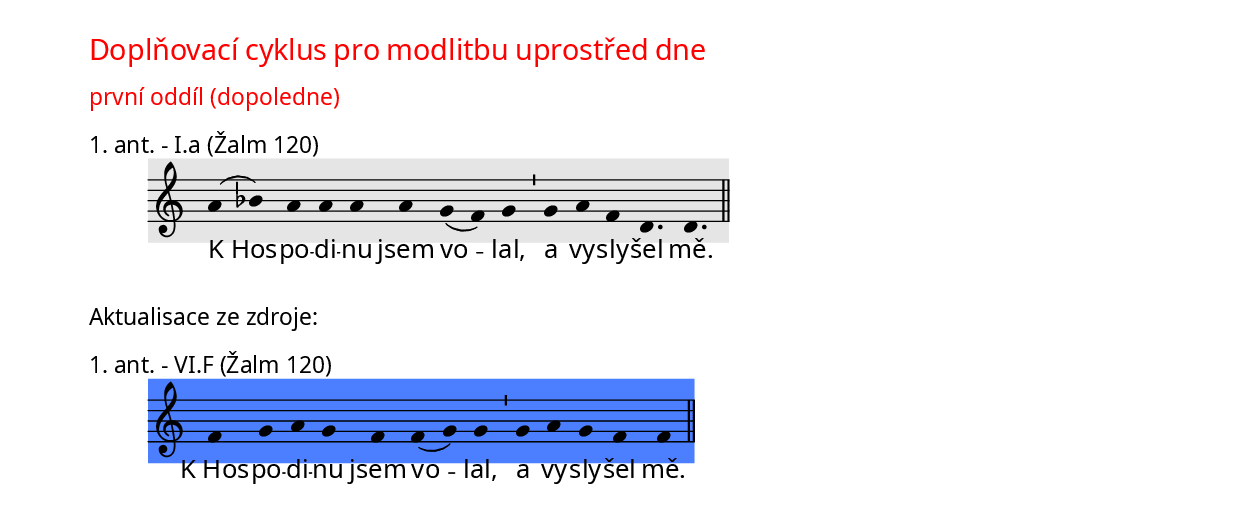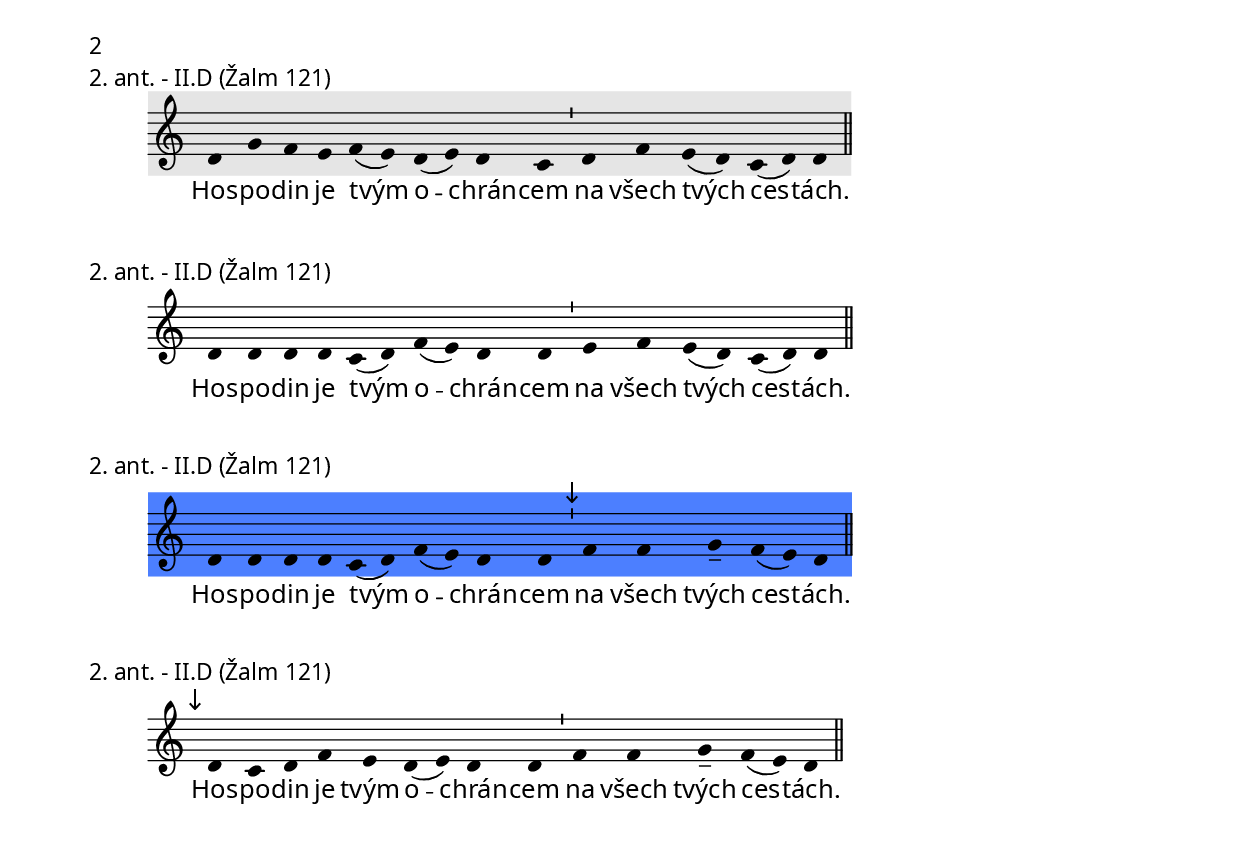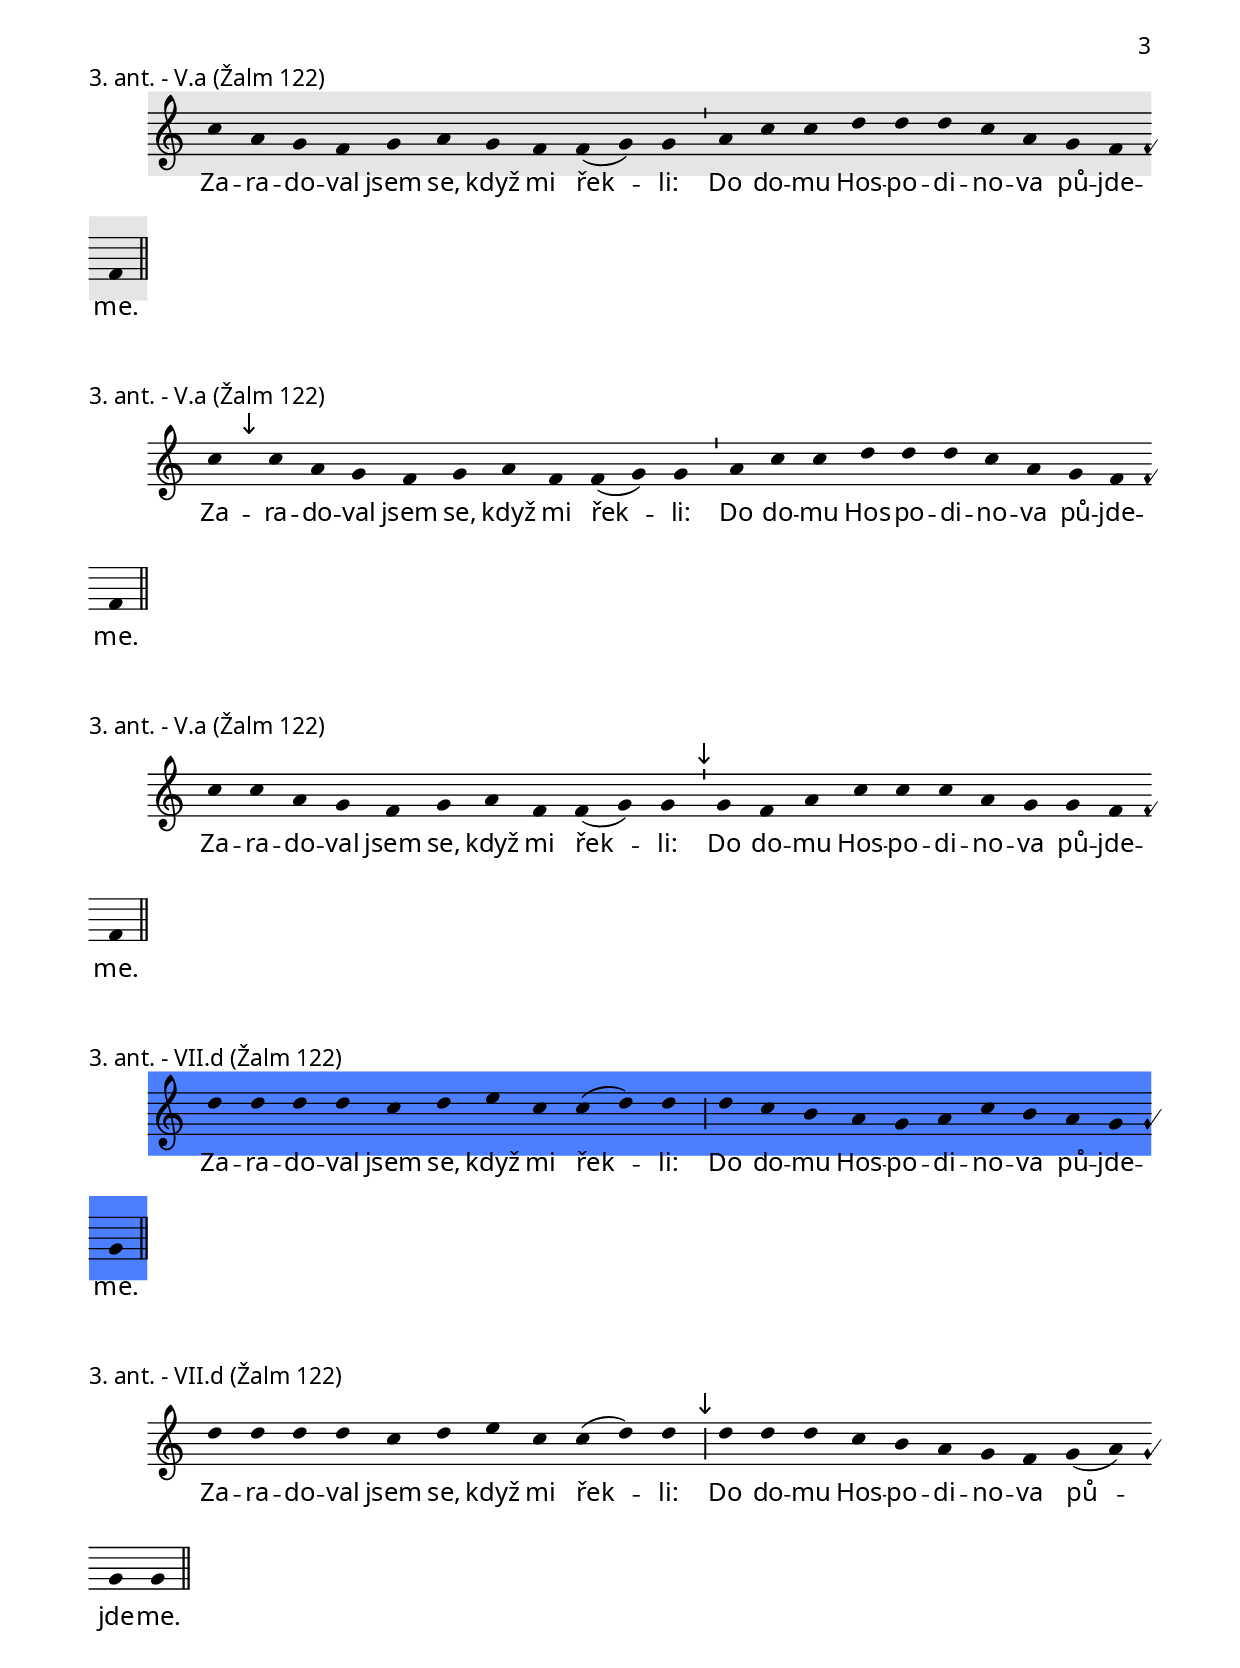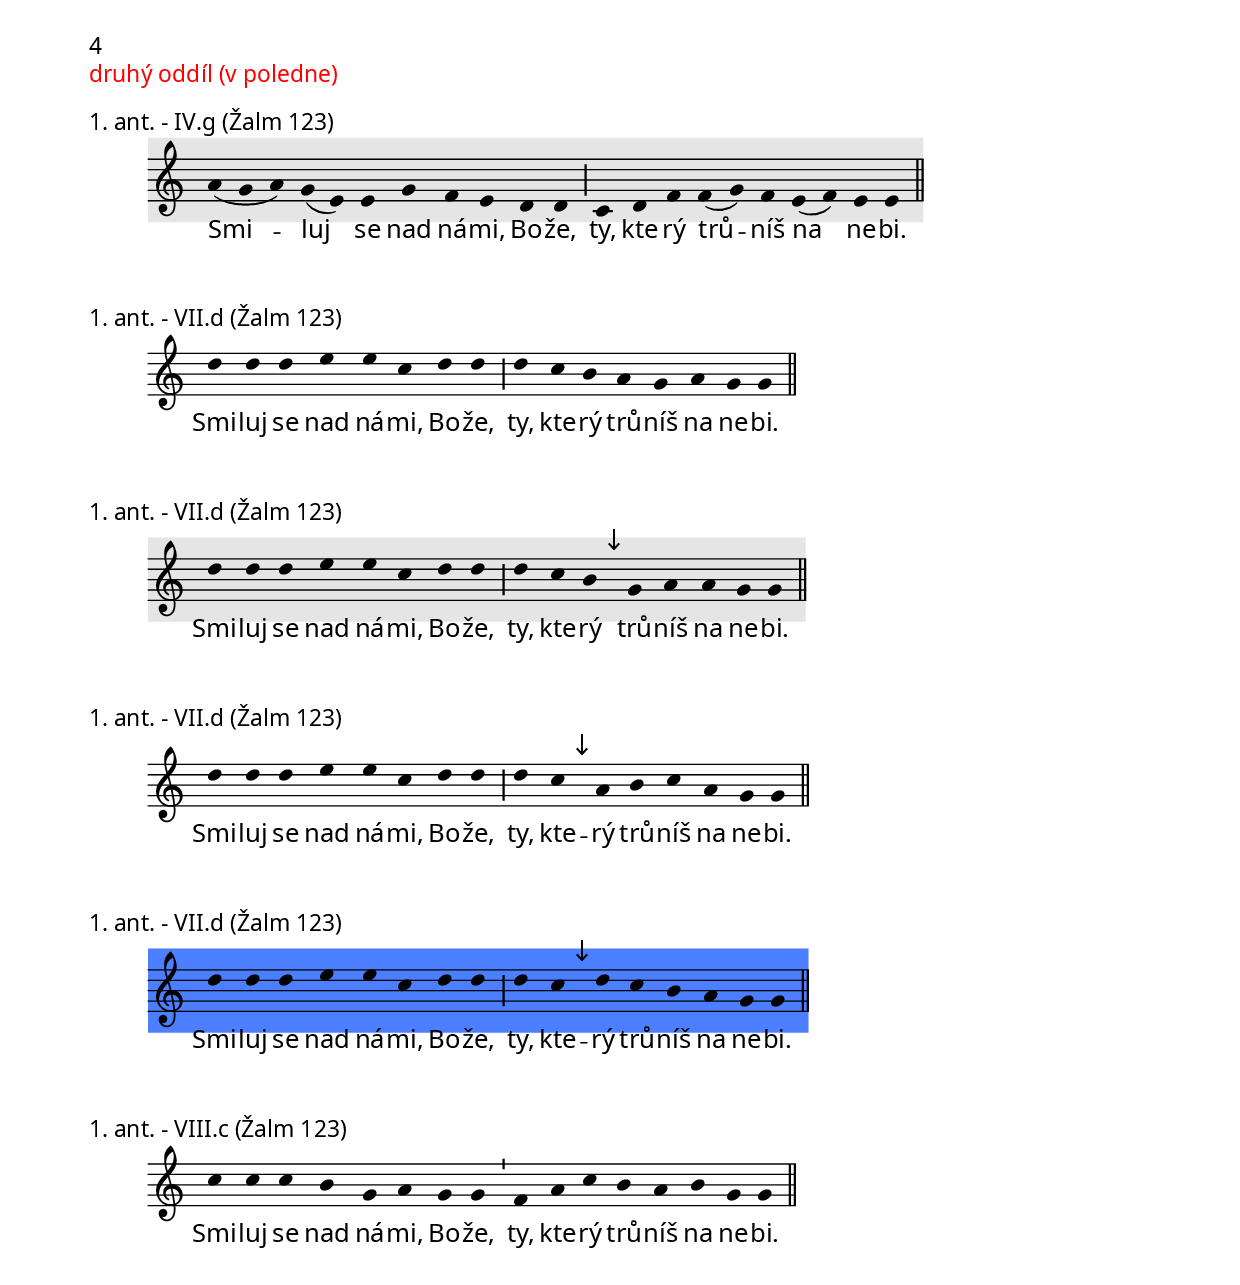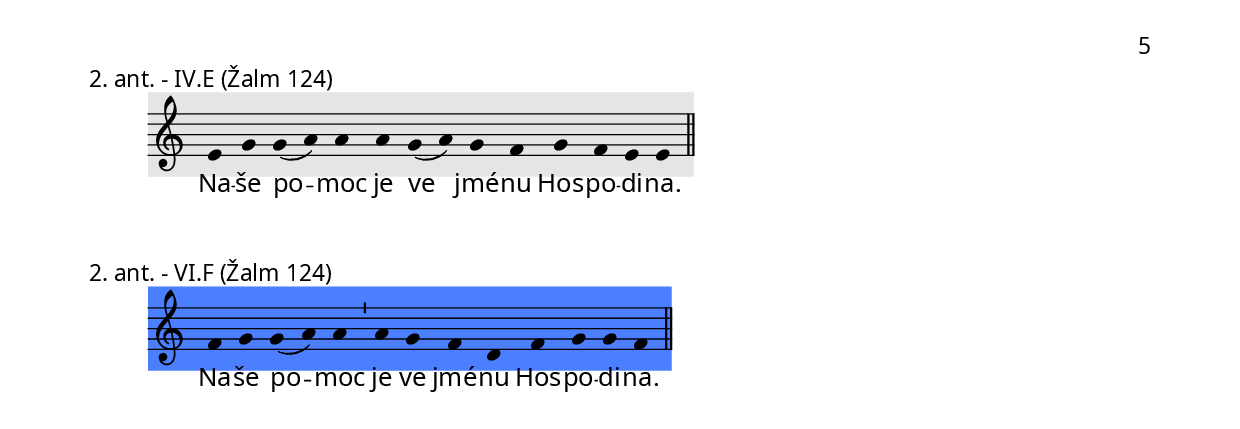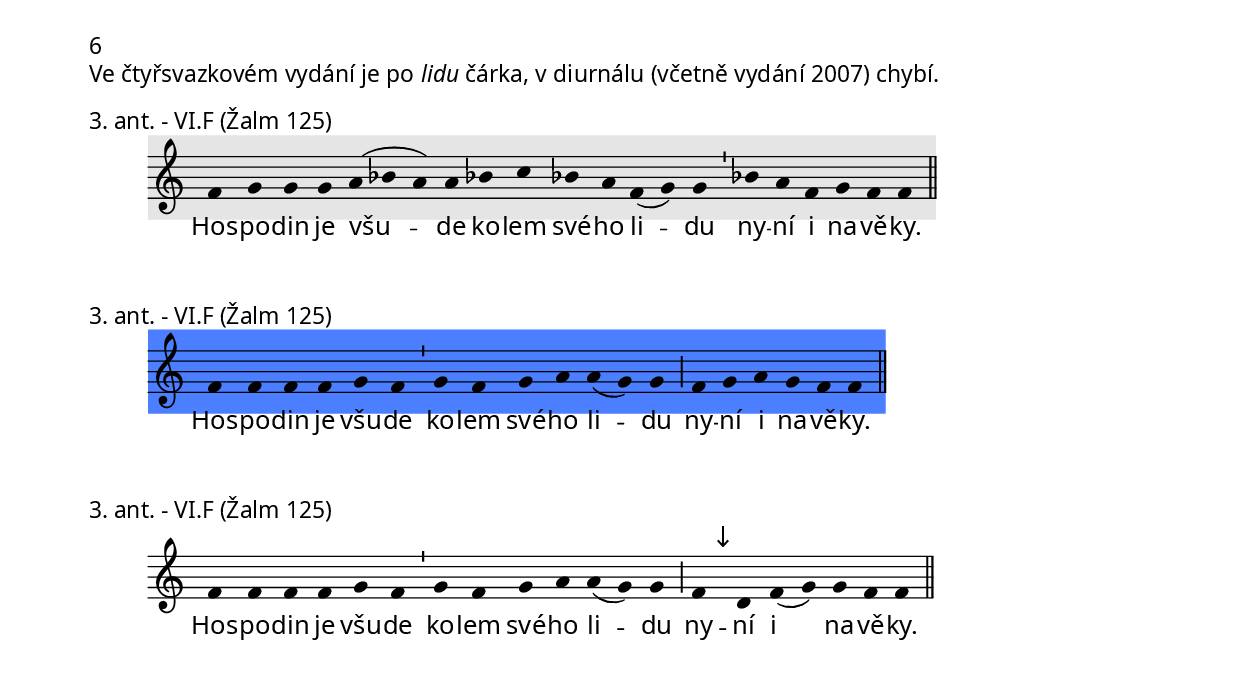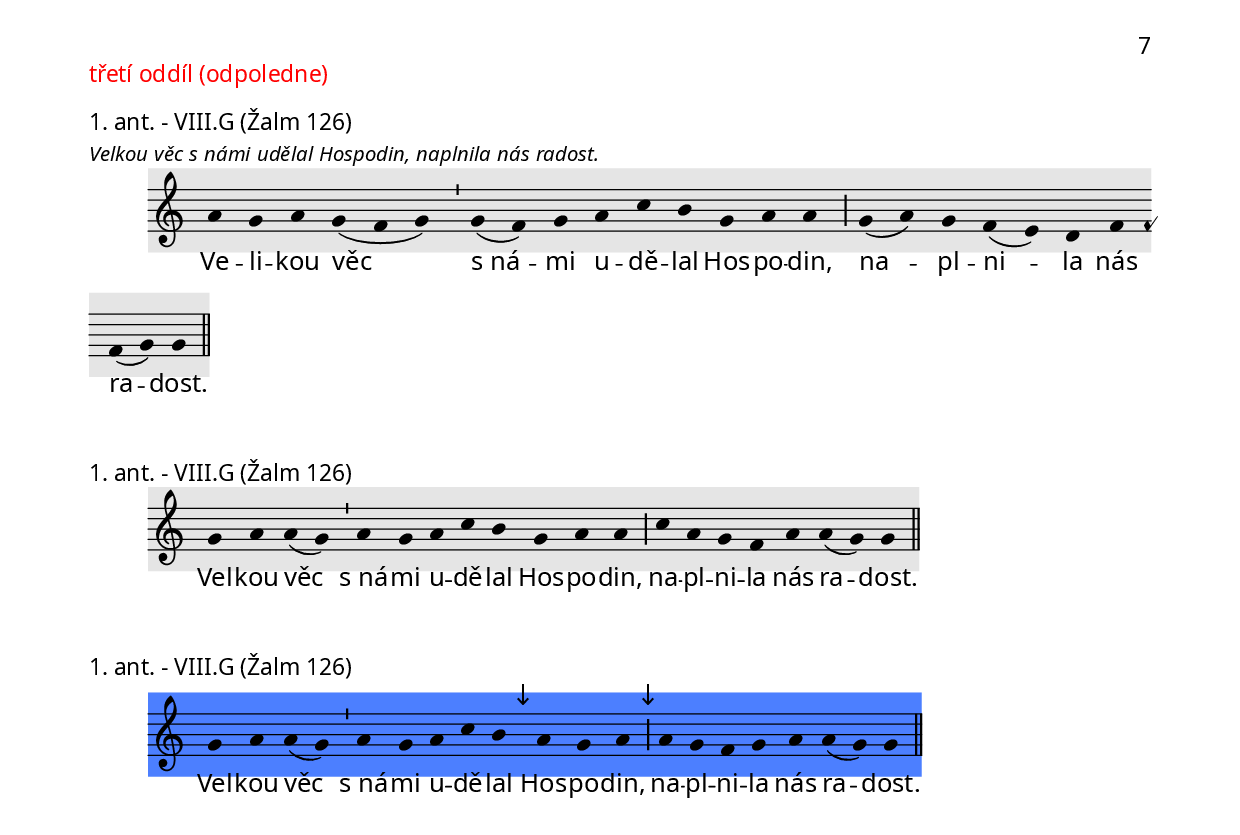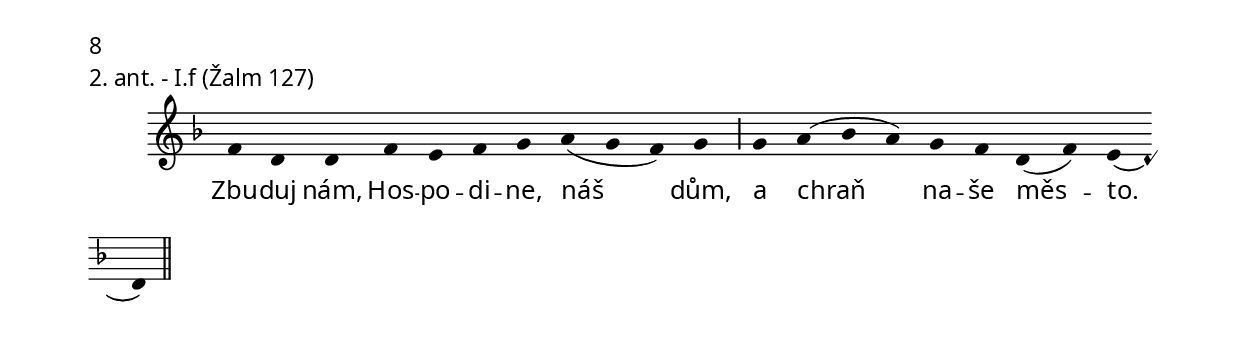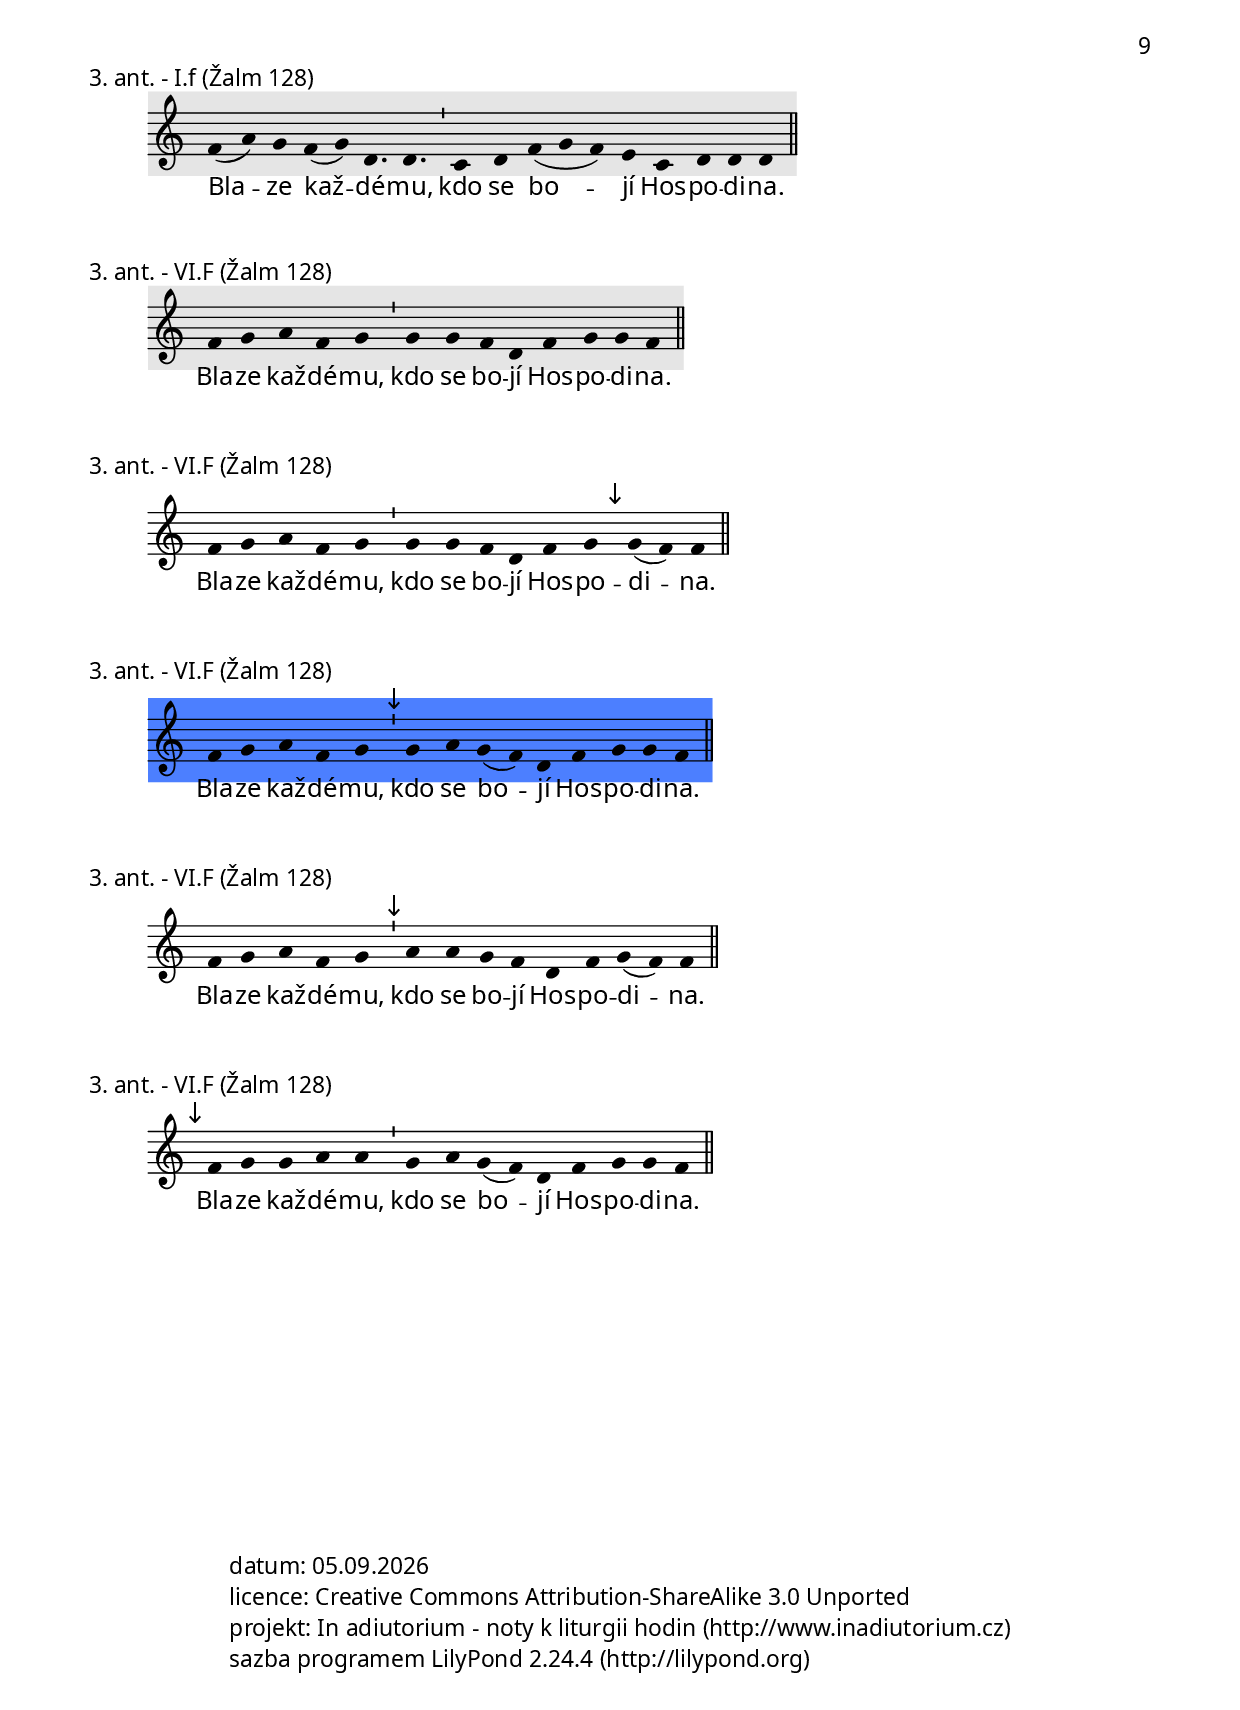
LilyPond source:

\include "../spolecne.ly"

\markup {\nadpisDen {Doplňovací cyklus pro modlitbu uprostřed dne}}

\markup {\nadpisHodinka {"první oddíl (dopoledne)"}}

\score {
  \relative c''{
    \zvyraznovacSedy
    \choralniRezim
    a4( bes) a a a a g( f) g \barMin g a f d4. d \barFinalis
  }
  \addlyrics {
    K_Hos -- po -- di -- nu jsem vo -- lal,
    a vy -- sly -- šel mě.
  }
  \header {
    quid = "1. ant."
    modus = "I"
    differentia = "a"
    psalmus = "Žalm 120"
    id = "tercie-ant1"
    fons = "žaltář, pondělí 4.t., up., 3. ant."
    fial = "antifony/tyden4_2pondeli.ly#up-ant3"
    piece = \markup {\sestavTitulek}
  }
}

\markup{Aktualisace ze zdroje:}

\score {
  \relative c' {
    \zvyraznovacModry
    \choralniRezim
    f4 g a g f f( g) g \barMin
    g a g f f \barFinalis
  }
  \addlyrics {
    K_Hos -- po -- di -- nu jsem vo -- lal,
    a vy -- sly -- šel mě.
  }
  \header {
    quid = "1. ant."
    modus = "VI"
    differentia = "F"
    psalmus = "Žalm 120"
    id = "tercie-ant1"
    fons = "žaltář, pondělí 4.t., up., 3. ant."
    fial = "antifony/tyden4_2pondeli.ly#up-ant3"
    piece = \markup {\sestavTitulek}
  }
}

\pageBreak

\score {
  \relative c' {
    \zvyraznovacSedy
    \choralniRezim
    d4 g f e f( e) d( e) d c \barMin
    d f e( d) c( d) d \barFinalis
  }
  \addlyrics {
    Hos -- po -- din je tvým o -- chrán -- cem
    na všech tvých ces -- tách.
  }
  \header {
    quid = "2. ant."
    modus = "II"
    differentia = "D"
    psalmus = "Žalm 121"
    placet = "~"
    id = "tercie-ant2"
    piece = \markup {\sestavTitulek}
  }
}

\score {
  \relative c' {
    \choralniRezim
    d4 d d d c( d) f( e) d d \barMin
    e f e( d) c( d) d \barFinalis
  }
  \addlyrics {
    Hos -- po -- din je tvým o -- chrán -- cem
    na všech tvých ces -- tách.
  }
  \header {
    quid = "2. ant."
    modus = "II"
    differentia = "D"
    psalmus = "Žalm 121"
    id = "tercie-ant2"
    piece = \markup {\sestavTitulek}
  }
}

\score {
  \relative c' {
    \zvyraznovacModry
    \choralniRezim
    d4 d d d c( d) f( e) d d \barMin
    \mark\sipka f f g-- f( e) d \barFinalis
  }
  \addlyrics {
    Hos -- po -- din je tvým o -- chrán -- cem
    na všech tvých ces -- tách.
  }
  \header {
    quid = "2. ant."
    modus = "II"
    differentia = "D"
    psalmus = "Žalm 121"
    id = "tercie-ant2"
    piece = \markup {\sestavTitulek}
  }
}

\score {
  \relative c' {
    \choralniRezim
    \mark\sipka d4 c d f e d( e) d d \barMin
    f f g-- f( e) d \barFinalis
  }
  \addlyrics {
    Hos -- po -- din je tvým o -- chrán -- cem
    na všech tvých ces -- tách.
  }
  \header {
    quid = "2. ant."
    modus = "II"
    differentia = "D"
    psalmus = "Žalm 121"
    id = "tercie-ant2"
    piece = \markup {\sestavTitulek}
  }
}

\pageBreak

\score {
  \relative c'' {
    \zvyraznovacSedy
    \choralniRezim
    c4 a g f g a g f f( g) g \barMin
    a c c d d d c a g f f \barFinalis
  }
  \addlyrics {
    Za -- ra -- do -- val jsem se, když mi řek -- li:
    Do do -- mu Hos -- po -- di -- no -- va pů -- jde -- me.
  }
  \header {
    quid = "3. ant."
    modus = "V"
    differentia = "a"
    psalmus = "Žalm 122"
    placet = "závěr je odpudivý"
    id = "tercie-ant3"
    piece = \markup {\sestavTitulek}
  }
}

\score {
  \relative c'' {
    \choralniRezim
    c4 \mark\sipka c a g f g a f f( g) g \barMin
    a c c d d d c a g f f \barFinalis
  }
  \addlyrics {
    Za -- ra -- do -- val jsem se, když mi řek -- li:
    Do do -- mu Hos -- po -- di -- no -- va pů -- jde -- me.
  }
  \header {
    quid = "3. ant."
    modus = "V"
    differentia = "a"
    psalmus = "Žalm 122"
    id = "tercie-ant3"
    piece = \markup {\sestavTitulek}
  }
}

\score {
  \relative c'' {
    \choralniRezim
    c4 c a g f g a f f( g) g \barMin
    \mark\sipka g f a c c c a g g f f \barFinalis
  }
  \addlyrics {
    Za -- ra -- do -- val jsem se, když mi řek -- li:
    Do do -- mu Hos -- po -- di -- no -- va pů -- jde -- me.
  }
  \header {
    quid = "3. ant."
    modus = "V"
    differentia = "a"
    psalmus = "Žalm 122"
    id = "tercie-ant3"
    piece = \markup {\sestavTitulek}
  }
}

\score {
  \relative c'' {
    \zvyraznovacModry
    \choralniRezim
    d4 d d d c d e c c( d) d \barMaior
    d c b a g a c b a g g \barFinalis
  }
  \addlyrics {
    Za -- ra -- do -- val jsem se, když mi řek -- li:
    Do do -- mu Hos -- po -- di -- no -- va pů -- jde -- me.
  }
  \header {
    quid = "3. ant."
    modus = "VII"
    differentia = "d"
    psalmus = "Žalm 122"
    id = "tercie-ant3"
    piece = \markup {\sestavTitulek}
  }
}

\score {
  \relative c'' {
    \choralniRezim
    d4 d d d c d e c c( d) d \barMaior
    \mark\sipka d d d c b a g f g( a) g g \barFinalis
  }
  \addlyrics {
    Za -- ra -- do -- val jsem se, když mi řek -- li:
    Do do -- mu Hos -- po -- di -- no -- va pů -- jde -- me.
  }
  \header {
    quid = "3. ant."
    modus = "VII"
    differentia = "d"
    psalmus = "Žalm 122"
    id = "tercie-ant3"
    piece = \markup {\sestavTitulek}
  }
}

\pageBreak

\markup {\nadpisHodinka {"druhý oddíl (v poledne)"}}

\score {
  \relative c'' {
    \zvyraznovacSedy
    \choralniRezim
    a4( g a) g( e) e g f e d d \barMaior
    c d f f( g) f e( f) e e \barFinalis
  }
  \addlyrics {
    Smi -- luj se nad ná -- mi, Bo -- že,
    ty, kte -- rý trů -- níš na ne -- bi.
  }
  \header {
    quid = "1. ant."
    modus = "IV"
    differentia = "g"
    psalmus = "Žalm 123"
    id = "sexta-ant1"
    piece = \markup {\sestavTitulek}
  }
}

\score {
  \relative c'' {
    \choralniRezim
    d4 d d e e c d d \barMaior
    d c b a g a g g \barFinalis
  }
  \addlyrics {
    Smi -- luj se nad ná -- mi, Bo -- že,
    ty, kte -- rý trů -- níš na ne -- bi.
  }
  \header {
    quid = "1. ant."
    modus = "VII"
    differentia = "d"
    psalmus = "Žalm 123"
    id = "sexta-ant1"
    piece = \markup {\sestavTitulek}
  }
}

\score {
  \relative c'' {
    \zvyraznovacSedy
    \choralniRezim
    d4 d d e e c d d \barMaior
    d c b \mark\sipka g a a g g \barFinalis
  }
  \addlyrics {
    Smi -- luj se nad ná -- mi, Bo -- že,
    ty, kte -- rý trů -- níš na ne -- bi.
  }
  \header {
    quid = "1. ant."
    modus = "VII"
    differentia = "d"
    psalmus = "Žalm 123"
    id = "sexta-ant1"
    piece = \markup {\sestavTitulek}
  }
}

\score {
  \relative c'' {
    \choralniRezim
    d4 d d e e c d d \barMaior
    d c \mark\sipka a b c a g g \barFinalis
  }
  \addlyrics {
    Smi -- luj se nad ná -- mi, Bo -- že,
    ty, kte -- rý trů -- níš na ne -- bi.
  }
  \header {
    quid = "1. ant."
    modus = "VII"
    differentia = "d"
    psalmus = "Žalm 123"
    id = "sexta-ant1"
    piece = \markup {\sestavTitulek}
  }
}

\score {
  \relative c'' {
    \zvyraznovacModry
    \choralniRezim
    d4 d d e e c d d \barMaior
    d c \mark\sipka d c b a g g \barFinalis
  }
  \addlyrics {
    Smi -- luj se nad ná -- mi, Bo -- že,
    ty, kte -- rý trů -- níš na ne -- bi.
  }
  \header {
    quid = "1. ant."
    modus = "VII"
    differentia = "d"
    psalmus = "Žalm 123"
    id = "sexta-ant1"
    piece = \markup {\sestavTitulek}
  }
}

\score {
  \relative c'' {
    \choralniRezim
    c4 c c b g a g g \barMin
    f a c b a b g g \barFinalis
  }
  \addlyrics {
    Smi -- luj se nad ná -- mi, Bo -- že,
    ty, kte -- rý trů -- níš na ne -- bi.
  }
  \header {
    quid = "1. ant."
    modus = "VIII"
    differentia = "c"
    psalmus = "Žalm 123"
    id = "sexta-ant1"
    piece = \markup {\sestavTitulek}
  }
}

\pageBreak

\score {
  \relative c' {
    \zvyraznovacSedy
    \choralniRezim
    e4 g g( a) a a g( a) g f g f e e \barFinalis
  }
  \addlyrics {
    Na -- še po -- moc je ve jmé -- nu Hos -- po -- di -- na.
  }
  \header {
    quid = "2. ant."
    modus = "IV"
    differentia = "E"
    psalmus = "Žalm 124"
    placet = "převzatý kousek delší antifony pro krátký text dobře nefunguje ani po úpravě závěru"
    id = "sexta-ant2"
    piece = \markup {\sestavTitulek}
  }
}

\score {
  \relative c' {
    \zvyraznovacModry
    \choralniRezim
    f4 g g( a) a \barMin
    a g f d f g g f \barFinalis
  }
  \addlyrics {
    Na -- še po -- moc
    je ve jmé -- nu Hos -- po -- di -- na.
  }
  \header {
    quid = "2. ant."
    modus = "VI"
    differentia = "F"
    psalmus = "Žalm 124"
    id = "sexta-ant2"
    piece = \markup {\sestavTitulek}
  }
}

\pageBreak

\markup\justify{
  Ve čtyřsvazkovém vydání je po \italic{lidu} čárka,
  v diurnálu (včetně vydání 2007) chybí.
}

\score {
  \relative c' {
    \zvyraznovacSedy
    \choralniRezim
    f4 g g g a( bes a) a
    bes c bes a f( g) g \barMin
    bes a f g f f \barFinalis
  }
  \addlyrics {
    Hos -- po -- din je všu -- de ko -- lem své -- ho li -- du
    ny -- ní i na -- vě -- ky.
  }
  \header {
    quid = "3. ant."
    modus = "VI"
    differentia = "F"
    psalmus = "Žalm 125"
    id = "sexta-ant3"
    fons = "jen začátek podle žaltář, út 3.t., nešp., 1. ant."
    fial = "antifony/tyden3_3utery.ly#ne-ant1?cast"
    piece = \markup {\sestavTitulek}
  }
}

\score {
  \relative c' {
    \zvyraznovacModry
    \choralniRezim
    f4 f f f g f \barMin
    g f g a a( g) g \barMaior
    f g a g f f \barFinalis
  }
  \addlyrics {
    Hos -- po -- din je všu -- de
    ko -- lem své -- ho li -- du
    ny -- ní i na -- vě -- ky.
  }
  \header {
    quid = "3. ant."
    modus = "VI"
    differentia = "F"
    psalmus = "Žalm 125"
    id = "sexta-ant3"
    piece = \markup {\sestavTitulek}
  }
}

\score {
  \relative c' {
    \choralniRezim
    f4 f f f g f \barMin
    g f g a a( g) g \barMaior
    f \mark\sipka d f( g) g f f \barFinalis
  }
  \addlyrics {
    Hos -- po -- din je všu -- de
    ko -- lem své -- ho li -- du
    ny -- ní i na -- vě -- ky.
  }
  \header {
    quid = "3. ant."
    modus = "VI"
    differentia = "F"
    psalmus = "Žalm 125"
    id = "sexta-ant3"
    piece = \markup {\sestavTitulek}
  }
}

\pageBreak

\markup {\nadpisHodinka {"třetí oddíl (odpoledne)"}}

\score {
  \relative c'' {
    \zvyraznovacSedy
    \choralniRezim
    a4 g a g( f g) \barMin g( f) g a c b g a a \barMaior
    g( a) g f( e) d f f( g) g \barFinalis
  }
  \addlyrics {
    Ve -- li -- kou věc s_ná -- mi u -- dě -- lal Hos -- po -- din,
    na -- pl -- ni -- la nás ra -- dost.
  }
  \header {
    textus_approbatus = "Velkou věc s námi udělal Hospodin, naplnila nás radost."
    quid = "1. ant."
    modus = "VIII"
    differentia = "G"
    psalmus = "Žalm 126"
    placet = "lépe"
    id = "nona-ant1"
    piece = \markup {\sestavTitulek}
  }
}

\score {
  \relative c'' {
    \zvyraznovacSedy
    \choralniRezim
    g4 a a( g) \barMin
    a g a c b g a a \barMaior
    c a g f a a( g) g \barFinalis
  }
  \addlyrics {
    Vel -- kou věc s_ná -- mi u -- dě -- lal Hos -- po -- din,
    na -- pl -- ni -- la nás ra -- dost.
  }
  \header {
    quid = "1. ant."
    modus = "VIII"
    differentia = "G"
    psalmus = "Žalm 126"
    id = "nona-ant1"
    piece = \markup {\sestavTitulek}
  }
}

\score {
  \relative c'' {
    \zvyraznovacModry
    \choralniRezim
    g4 a a( g) \barMin
    a g a c b \mark\sipka a g a \barMaior
    \mark\sipka a g f g a a( g) g \barFinalis
  }
  \addlyrics {
    Vel -- kou věc s_ná -- mi u -- dě -- lal Hos -- po -- din,
    na -- pl -- ni -- la nás ra -- dost.
  }
  \header {
    quid = "1. ant."
    modus = "VIII"
    differentia = "G"
    psalmus = "Žalm 126"
    id = "nona-ant1"
    piece = \markup {\sestavTitulek}
  }
}

\pageBreak

\score {
  \relative c' {
    \key f \major
    \choralniRezim
    f4 d d f e f g a( g f) g \barMaior
    g a( bes a) g f d( f) e( d) \barFinalis
  }
  \addlyrics {
    Zbu -- duj nám, Hos -- po -- di -- ne, náš dům,
    a chraň na -- še měs -- to.
  }
  \header {
    quid = "2. ant."
    modus = "I"
    differentia = "f"
    psalmus = "Žalm 127"
    id = "nona-ant2"
    fons = "žaltář, středa 3. týdne, nešp., 2. ant."
    fial = "antifony/tyden3_4streda.ly#ne-ant2"
    piece = \markup {\sestavTitulek}
  }
}

\pageBreak

\score {
  \relative c' {
    \zvyraznovacSedy
    \choralniRezim
    f4( a) g f( g) d4. d \barMin c4 d f( g f) e c d d d \barFinalis
  }
  \addlyrics {
    Bla -- ze kaž -- dé -- mu,
    kdo se bo -- jí Hos -- po -- di -- na.
  }
  \header {
    quid = "3. ant."
    modus = "I"
    differentia = "f"
    psalmus = "Žalm 128"
    id = "nona-ant3"
    piece = \markup {\sestavTitulek}
  }
}

\score {
  \relative c' {
    \zvyraznovacSedy
    \choralniRezim
    f4 g a f g \barMin
    g g f d f g g f \barFinalis
  }
  \addlyrics {
    Bla -- ze kaž -- dé -- mu,
    kdo se bo -- jí Hos -- po -- di -- na.
  }
  \header {
    quid = "3. ant."
    modus = "VI"
    differentia = "F"
    psalmus = "Žalm 128"
    id = "nona-ant3"
    piece = \markup {\sestavTitulek}
  }
}

\score {
  \relative c' {
    \choralniRezim
    f4 g a f g \barMin
    g g f d f g \mark\sipka g( f) f \barFinalis
  }
  \addlyrics {
    Bla -- ze kaž -- dé -- mu,
    kdo se bo -- jí Hos -- po -- di -- na.
  }
  \header {
    quid = "3. ant."
    modus = "VI"
    differentia = "F"
    psalmus = "Žalm 128"
    id = "nona-ant3"
    piece = \markup {\sestavTitulek}
  }
}

\score {
  \relative c' {
    \zvyraznovacModry
    \choralniRezim
    f4 g a f g \barMin
    \mark\sipka g a g( f) d f g g f \barFinalis
  }
  \addlyrics {
    Bla -- ze kaž -- dé -- mu,
    kdo se bo -- jí Hos -- po -- di -- na.
  }
  \header {
    quid = "3. ant."
    modus = "VI"
    differentia = "F"
    psalmus = "Žalm 128"
    id = "nona-ant3"
    piece = \markup {\sestavTitulek}
  }
}

\score {
  \relative c' {
    \choralniRezim
    f4 g a f g \barMin
    \mark\sipka a a g f d f g( f) f \barFinalis
  }
  \addlyrics {
    Bla -- ze kaž -- dé -- mu,
    kdo se bo -- jí Hos -- po -- di -- na.
  }
  \header {
    quid = "3. ant."
    modus = "VI"
    differentia = "F"
    psalmus = "Žalm 128"
    id = "nona-ant3"
    piece = \markup {\sestavTitulek}
  }
}

\score {
  \relative c' {
    \choralniRezim
    \mark\sipka f4 g g a a \barMin
    g a g( f) d f g g f \barFinalis
  }
  \addlyrics {
    Bla -- ze kaž -- dé -- mu,
    kdo se bo -- jí Hos -- po -- di -- na.
  }
  \header {
    quid = "3. ant."
    modus = "VI"
    differentia = "F"
    psalmus = "Žalm 128"
    id = "nona-ant3"
    piece = \markup {\sestavTitulek}
  }
}
